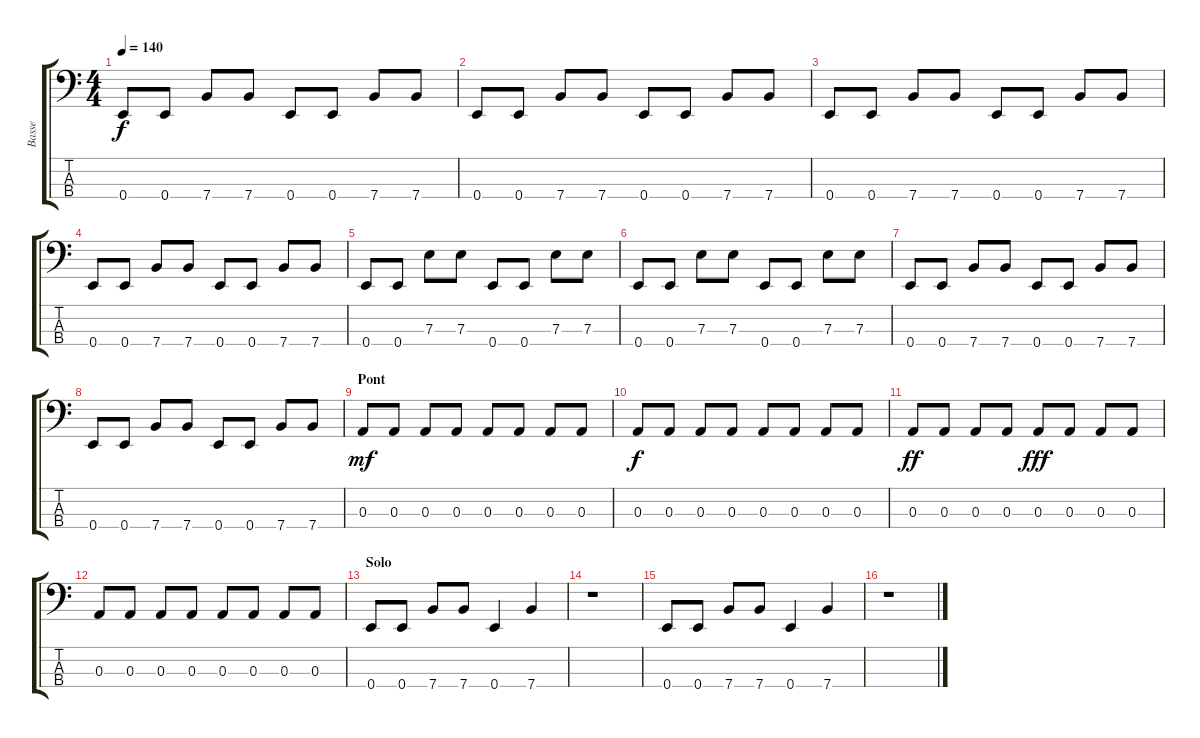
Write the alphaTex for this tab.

\track ("Basse " "Basse ") {instrument electricbassfinger}
\staff {score tabs}
\tuning (G2 D2 A1 E1) {hide}
\ts (4 4)
\tempo 140
\clef f4
\ks c
0.4.8{dy f} 0.4.8 7.4.8 7.4.8 0.4.8 0.4.8 7.4.8 7.4.8 |
0.4.8 0.4.8 7.4.8 7.4.8 0.4.8 0.4.8 7.4.8 7.4.8 |
0.4.8 0.4.8 7.4.8 7.4.8 0.4.8 0.4.8 7.4.8 7.4.8 |
0.4.8 0.4.8 7.4.8 7.4.8 0.4.8 0.4.8 7.4.8 7.4.8 |
0.4.8 0.4.8 7.3.8 7.3.8 0.4.8 0.4.8 7.3.8 7.3.8 |
0.4.8 0.4.8 7.3.8 7.3.8 0.4.8 0.4.8 7.3.8 7.3.8 |
0.4.8 0.4.8 7.4.8 7.4.8 0.4.8 0.4.8 7.4.8 7.4.8 |
0.4.8 0.4.8 7.4.8 7.4.8 0.4.8 0.4.8 7.4.8 7.4.8 |
\section ("" "Pont")
0.3.8{dy mf volume 15 instrument lead8bassandlead} 0.3.8 0.3.8 0.3.8 0.3.8 0.3.8 0.3.8 0.3.8 |
0.3.8{dy f} 0.3.8 0.3.8 0.3.8 0.3.8 0.3.8 0.3.8 0.3.8 |
0.3.8{dy ff} 0.3.8 0.3.8 0.3.8 0.3.8{dy fff} 0.3.8 0.3.8 0.3.8 |
0.3.8 0.3.8 0.3.8 0.3.8 0.3.8 0.3.8 0.3.8 0.3.8 |
\section ("" "Solo")
0.4.8 0.4.8 7.4.8 7.4.8 0.4.4 7.4.4 |
r.1 |
0.4.8 0.4.8 7.4.8 7.4.8 0.4.4 7.4.4 |
r.1
